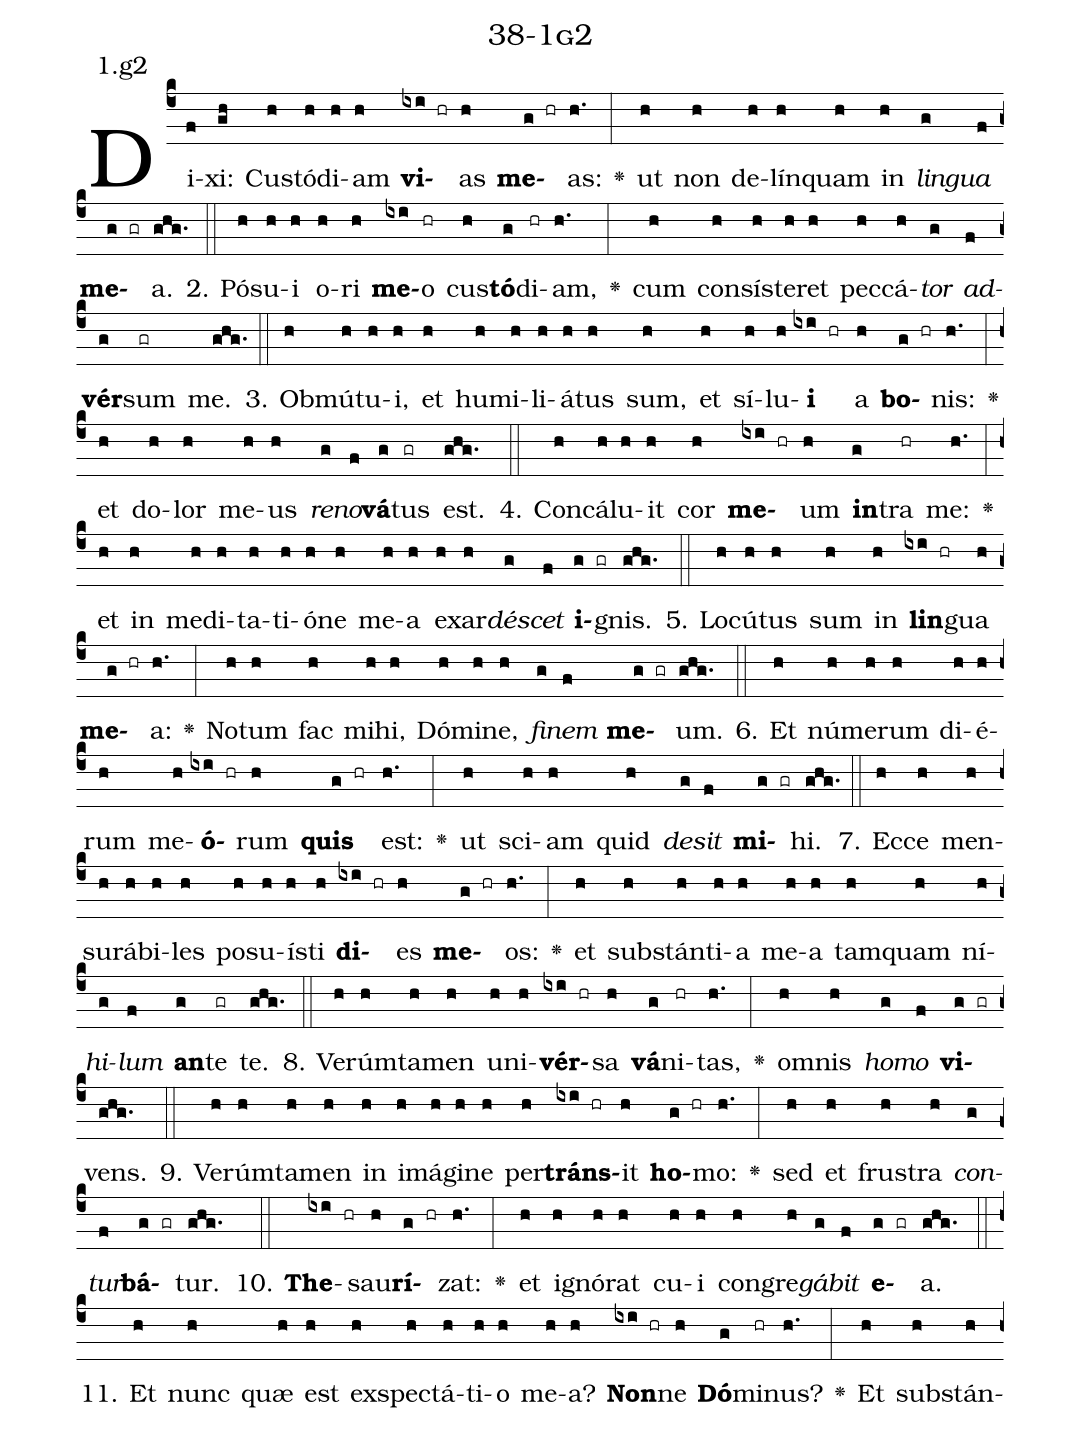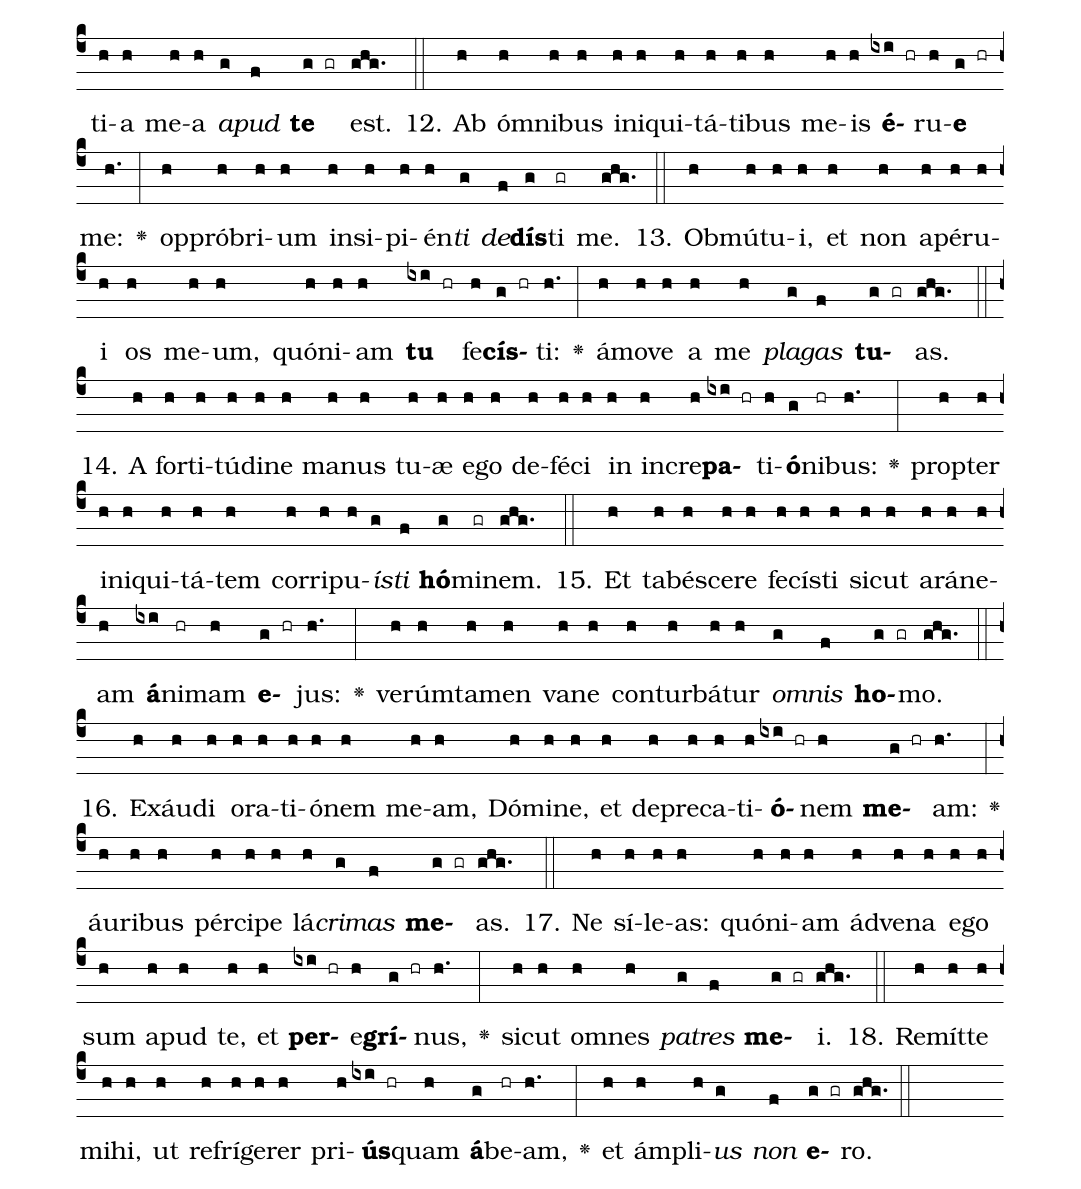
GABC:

name: 38-1g2;
annotation: 1.g2;
%%
(c4)Di(f)xi:(gh) Cus(h)tó(h)di(h)am(h) <b>vi</b>(ixi hr)as(h) <b>me</b>(g hr)as:(h.) <v>\greheightstar</v>(:) ut(h) non(h) de(h)lín(h)quam(h) in(h) <i>lin</i>(g)<i>gua</i>(f) <b>me</b>(g gr)a.(ghg.) (::)
2. Pó(h)su(h)i(h) o(h)ri(h) <b>me</b>(ixi)o(hr) cus(h)<b>tó</b>(g)di(hr)am,(h.) <v>\greheightstar</v>(:) cum(h) con(h)sís(h)te(h)ret(h) pec(h)cá(h)<i>tor</i>(g) <i>ad</i>(f)<b>vér</b>(g)sum(gr) me.(ghg.) (::)
3. Ob(h)mú(h)tu(h)i,(h) et(h) hu(h)mi(h)li(h)á(h)tus(h) sum,(h) et(h) sí(h)lu(h)<b>i</b>(ixi hr) a(h) <b>bo</b>(g hr)nis:(h.) <v>\greheightstar</v>(:) et(h) do(h)lor(h) me(h)us(h) <i>re</i>(g)<i>no</i>(f)<b>vá</b>(g)tus(gr) est.(ghg.) (::)
4. Con(h)cá(h)lu(h)it(h) cor(h) <b>me</b>(ixi hr)um(h) <b>in</b>(g)tra(hr) me:(h.) <v>\greheightstar</v>(:) et(h) in(h) me(h)di(h)ta(h)ti(h)ó(h)ne(h) me(h)a(h) ex(h)ar(h)<i>dé</i>(g)<i>scet</i>(f) <b>i</b>(g gr)gnis.(ghg.) (::)
5. Lo(h)cú(h)tus(h) sum(h) in(h) <b>lin</b>(ixi hr)gua(h) <b>me</b>(g hr)a:(h.) <v>\greheightstar</v>(:) No(h)tum(h) fac(h) mi(h)hi,(h) Dó(h)mi(h)ne,(h) <i>fi</i>(g)<i>nem</i>(f) <b>me</b>(g gr)um.(ghg.) (::)
6. Et(h) nú(h)me(h)rum(h) di(h)é(h)rum(h) me(h)<b>ó</b>(ixi hr)rum(h) <b>quis</b>(g hr) est:(h.) <v>\greheightstar</v>(:) ut(h) sci(h)am(h) quid(h) <i>de</i>(g)<i>sit</i>(f) <b>mi</b>(g gr)hi.(ghg.) (::)
7. Ec(h)ce(h) men(h)su(h)rá(h)bi(h)les(h) po(h)su(h)ís(h)ti(h) <b>di</b>(ixi hr)es(h) <b>me</b>(g hr)os:(h.) <v>\greheightstar</v>(:) et(h) sub(h)stán(h)ti(h)a(h) me(h)a(h) tam(h)quam(h) ní(h)<i>hi</i>(g)<i>lum</i>(f) <b>an</b>(g)te(gr) te.(ghg.) (::)
8. Ve(h)rúm(h)ta(h)men(h) u(h)ni(h)<b>vér</b>(ixi hr)sa(h) <b>vá</b>(g)ni(hr)tas,(h.) <v>\greheightstar</v>(:) om(h)nis(h) <i>ho</i>(g)<i>mo</i>(f) <b>vi</b>(g gr)vens.(ghg.) (::)
9. Ve(h)rúm(h)ta(h)men(h) in(h) i(h)má(h)gi(h)ne(h) per(h)<b>tráns</b>(ixi hr)it(h) <b>ho</b>(g hr)mo:(h.) <v>\greheightstar</v>(:) sed(h) et(h) frus(h)tra(h) <i>con</i>(g)<i>tur</i>(f)<b>bá</b>(g gr)tur.(ghg.) (::)
10. <b>The</b>(ixi hr)sau(h)<b>rí</b>(g hr)zat:(h.) <v>\greheightstar</v>(:) et(h) i(h)gnó(h)rat(h) cu(h)i(h) con(h)gre(h)<i>gá</i>(g)<i>bit</i>(f) <b>e</b>(g gr)a.(ghg.) (::)
11. Et(h) nunc(h) quæ(h) est(h) ex(h)spec(h)tá(h)ti(h)o(h) me(h)a?(h) <b>Non</b>(ixi hr)ne(h) <b>Dó</b>(g)mi(hr)nus?(h.) <v>\greheightstar</v>(:) Et(h) sub(h)stán(h)ti(h)a(h) me(h)a(h) <i>a</i>(g)<i>pud</i>(f) <b>te</b>(g gr) est.(ghg.) (::)
12. Ab(h) óm(h)ni(h)bus(h) in(h)i(h)qui(h)tá(h)ti(h)bus(h) me(h)is(h) <b>é</b>(ixi hr)ru(h)<b>e</b>(g hr) me:(h.) <v>\greheightstar</v>(:) op(h)pró(h)bri(h)um(h) in(h)si(h)pi(h)én(h)<i>ti</i>(g) <i>de</i>(f)<b>dís</b>(g)ti(gr) me.(ghg.) (::)
13. Ob(h)mú(h)tu(h)i,(h) et(h) non(h) a(h)pé(h)ru(h)i(h) os(h) me(h)um,(h) quón(h)i(h)am(h) <b>tu</b>(ixi hr) fe(h)<b>cís</b>(g hr)ti:(h.) <v>\greheightstar</v>(:) á(h)mo(h)ve(h) a(h) me(h) <i>pla</i>(g)<i>gas</i>(f) <b>tu</b>(g gr)as.(ghg.) (::)
14. A(h) for(h)ti(h)tú(h)di(h)ne(h) ma(h)nus(h) tu(h)æ(h) e(h)go(h) de(h)fé(h)ci(h) in(h) in(h)cre(h)<b>pa</b>(ixi hr)ti(h)<b>ó</b>(g)ni(hr)bus:(h.) <v>\greheightstar</v>(:) prop(h)ter(h) in(h)i(h)qui(h)tá(h)tem(h) cor(h)ri(h)pu(h)<i>ís</i>(g)<i>ti</i>(f) <b>hó</b>(g)mi(gr)nem.(ghg.) (::)
15. Et(h) ta(h)bé(h)sce(h)re(h) fe(h)cís(h)ti(h) sic(h)ut(h) a(h)rá(h)ne(h)am(h) <b>á</b>(ixi)ni(hr)mam(h) <b>e</b>(g hr)jus:(h.) <v>\greheightstar</v>(:) ve(h)rúm(h)ta(h)men(h) va(h)ne(h) con(h)tur(h)bá(h)tur(h) <i>om</i>(g)<i>nis</i>(f) <b>ho</b>(g gr)mo.(ghg.) (::)
16. Ex(h)áu(h)di(h) o(h)ra(h)ti(h)ó(h)nem(h) me(h)am,(h) Dó(h)mi(h)ne,(h) et(h) de(h)pre(h)ca(h)ti(h)<b>ó</b>(ixi hr)nem(h) <b>me</b>(g hr)am:(h.) <v>\greheightstar</v>(:) áu(h)ri(h)bus(h) pér(h)ci(h)pe(h) lá(h)<i>cri</i>(g)<i>mas</i>(f) <b>me</b>(g gr)as.(ghg.) (::)
17. Ne(h) sí(h)le(h)as:(h) quón(h)i(h)am(h) ád(h)ve(h)na(h) e(h)go(h) sum(h) a(h)pud(h) te,(h) et(h) <b>per</b>(ixi hr)e(h)<b>grí</b>(g hr)nus,(h.) <v>\greheightstar</v>(:) sic(h)ut(h) om(h)nes(h) <i>pa</i>(g)<i>tres</i>(f) <b>me</b>(g gr)i.(ghg.) (::)
18. Re(h)mít(h)te(h) mi(h)hi,(h) ut(h) re(h)frí(h)ge(h)rer(h) pri(h)<b>ús</b>(ixi hr)quam(h) <b>á</b>(g)be(hr)am,(h.) <v>\greheightstar</v>(:) et(h) ám(h)pli(h)<i>us</i>(g) <i>non</i>(f) <b>e</b>(g gr)ro.(ghg.) (::)
